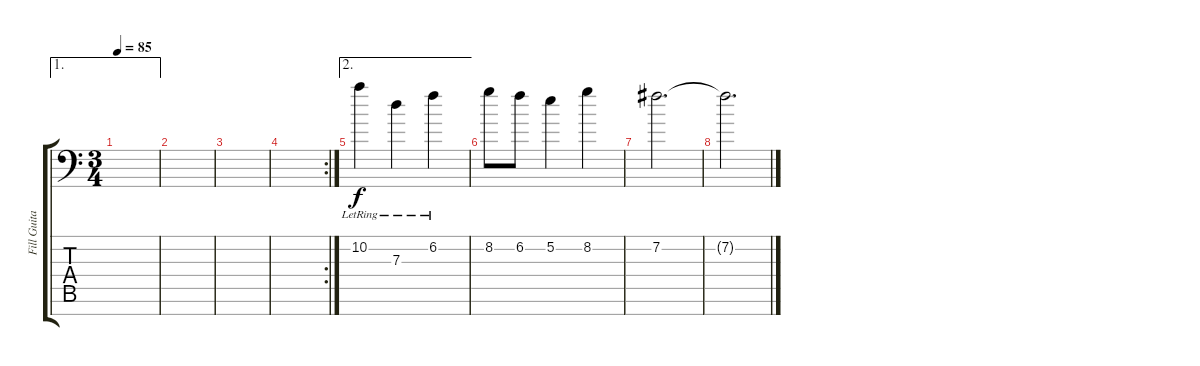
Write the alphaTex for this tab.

\track ("Fill Guitar" "Fill Guita") {instrument overdrivenguitar}
\staff {score tabs}
\tuning (E4 B3 G3 D3 A2 E2 A1) {hide}
\ae 1
\ts (3 4)
\tempo 85
\clef f4
\ks c
|
|
|
\rc 2
|
\ae 2
10.2{lr}.4 7.3{lr}.4 6.2{lr}.4 |
8.2.8 6.2.8 5.2.4 8.2.4 |
7.2.2{d} |
7.2{t}.2{d}
